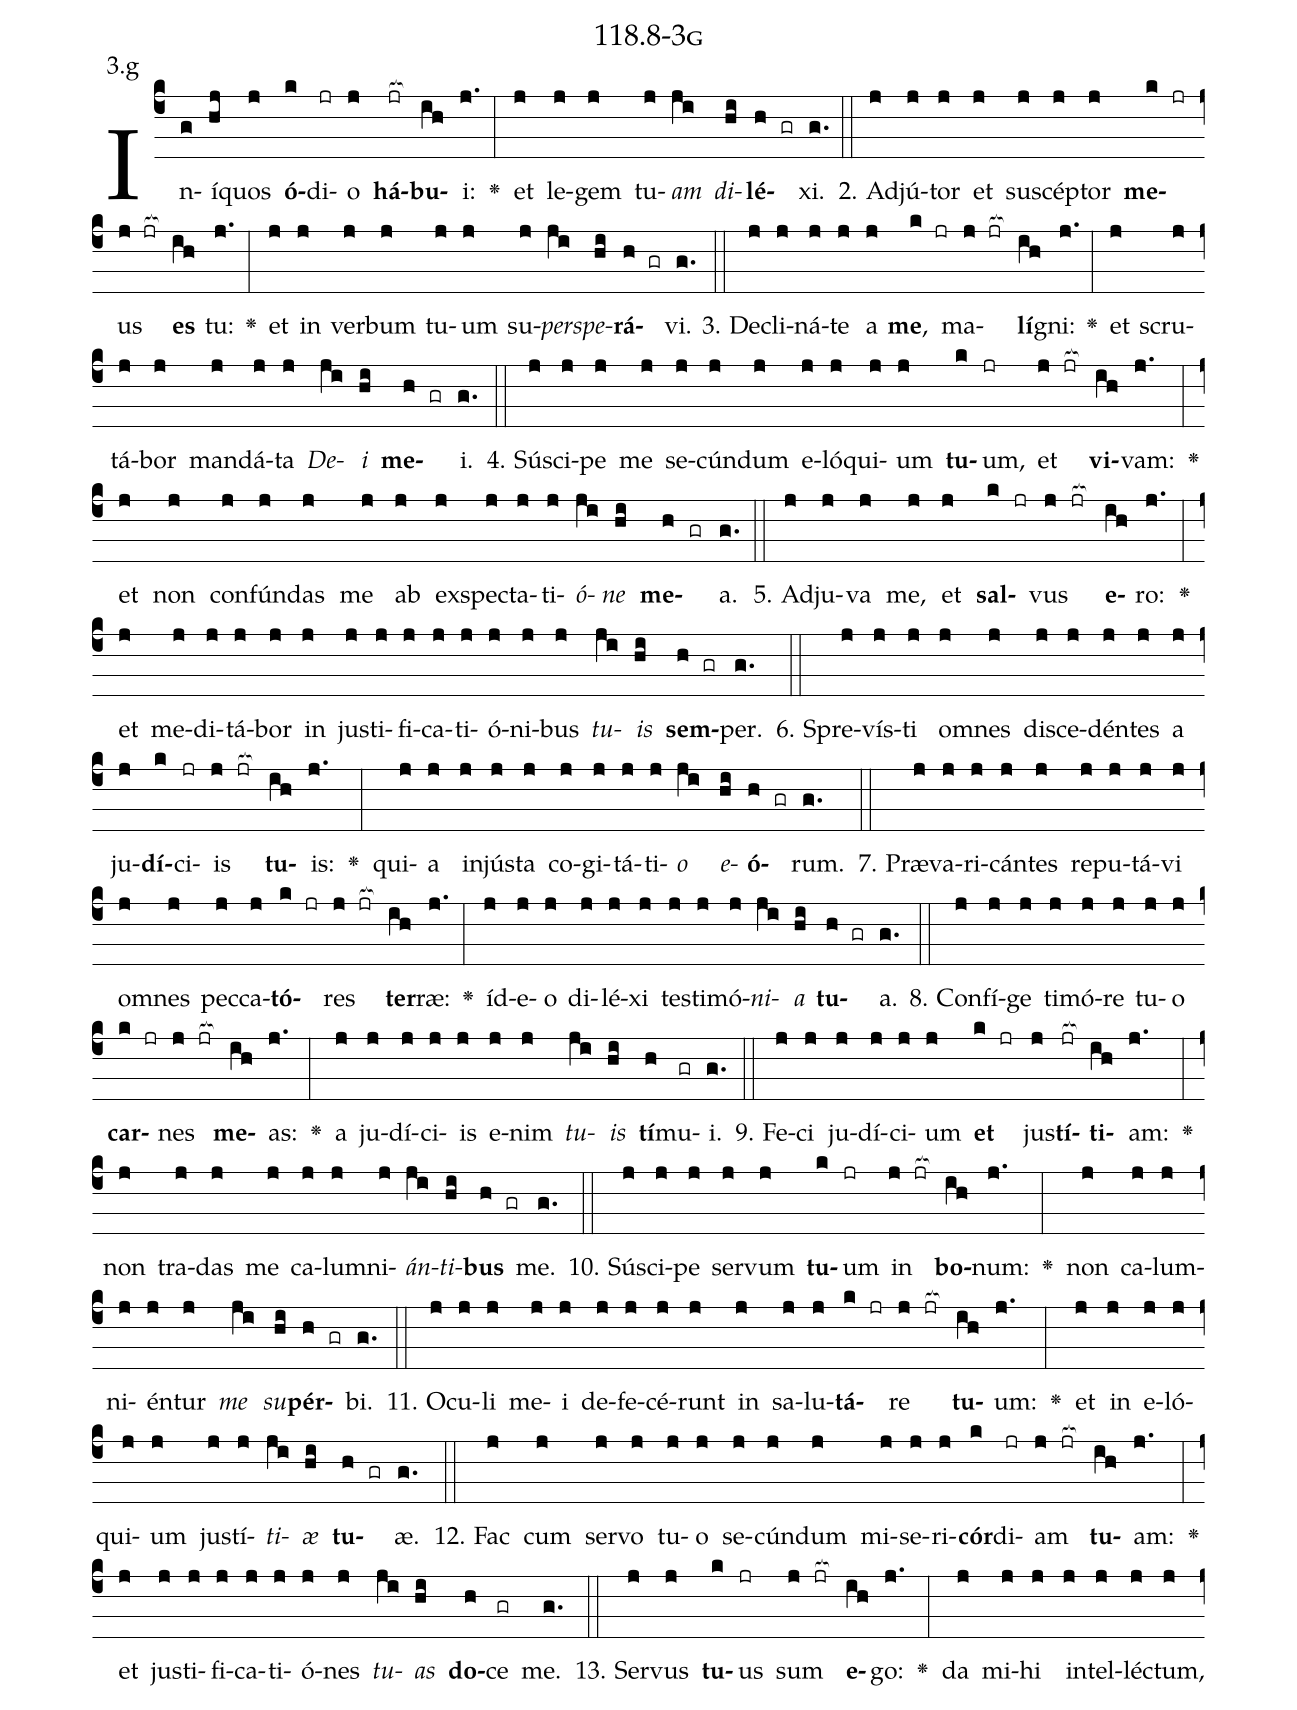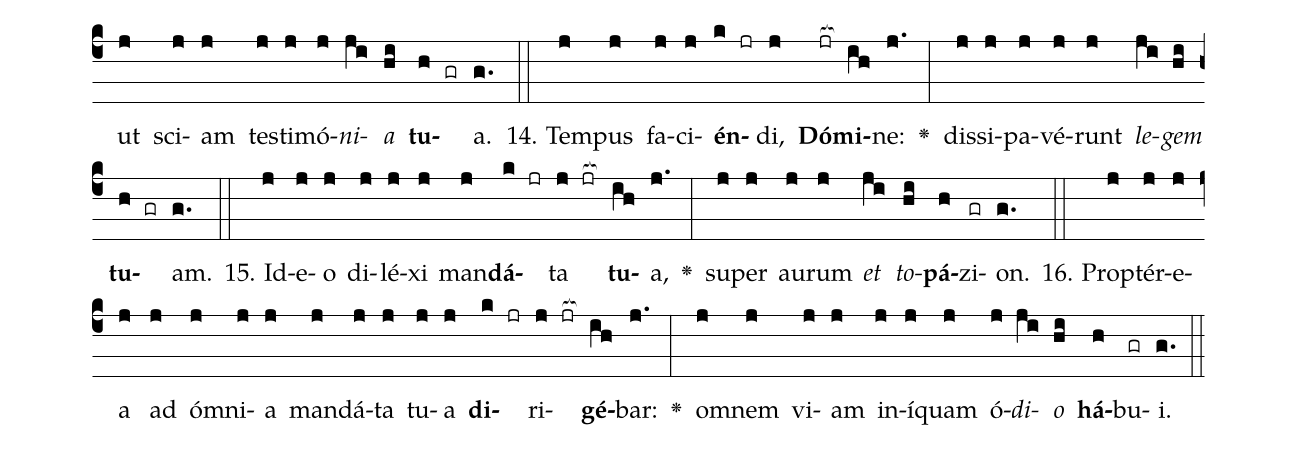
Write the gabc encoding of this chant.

name: 118.8-3g;
annotation: 3.g;
%%
(c4)In(g)í(hj)quos(j) <b>ó</b>(k)di(jr)o(j) <b>há</b>(jr[ocb:1{])<b>bu</b>(ih[ocb:0}])i:(j.) <v>\greheightstar</v>(:) et(j) le(j)gem(j) tu(j)<i>am</i>(ji) <i>di</i>(hi)<b>lé</b>(h gr)xi.(g.) (::)
2. Ad(j)jú(j)tor(j) et(j) su(j)scép(j)tor(j) <b>me</b>(k jr)us(j jr[ocb:1{]) <b>es</b>(ih[ocb:0}]) tu:(j.) <v>\greheightstar</v>(:) et(j) in(j) ver(j)bum(j) tu(j)um(j) su(j)<i>per</i>(ji)<i>spe</i>(hi)<b>rá</b>(h gr)vi.(g.) (::)
3. De(j)cli(j)ná(j)te(j) a(j) <b>me</b>,(k jr) ma(j jr[ocb:1{])<b>lí</b>(ih[ocb:0}])gni:(j.) <v>\greheightstar</v>(:) et(j) scru(j)tá(j)bor(j) man(j)dá(j)ta(j) <i>De</i>(ji)<i>i</i>(hi) <b>me</b>(h gr)i.(g.) (::)
4. Sú(j)sci(j)pe(j) me(j) se(j)cún(j)dum(j) e(j)ló(j)qui(j)um(j) <b>tu</b>(k)um,(jr) et(j jr[ocb:1{]) <b>vi</b>(ih[ocb:0}])vam:(j.) <v>\greheightstar</v>(:) et(j) non(j) con(j)fún(j)das(j) me(j) ab(j) ex(j)spec(j)ta(j)ti(j)<i>ó</i>(ji)<i>ne</i>(hi) <b>me</b>(h gr)a.(g.) (::)
5. Ad(j)ju(j)va(j) me,(j) et(j) <b>sal</b>(k jr)vus(j jr[ocb:1{]) <b>e</b>(ih[ocb:0}])ro:(j.) <v>\greheightstar</v>(:) et(j) me(j)di(j)tá(j)bor(j) in(j) jus(j)ti(j)fi(j)ca(j)ti(j)ó(j)ni(j)bus(j) <i>tu</i>(ji)<i>is</i>(hi) <b>sem</b>(h gr)per.(g.) (::)
6. Spre(j)vís(j)ti(j) om(j)nes(j) di(j)sce(j)dén(j)tes(j) a(j) ju(j)<b>dí</b>(k)ci(jr)is(j jr[ocb:1{]) <b>tu</b>(ih[ocb:0}])is:(j.) <v>\greheightstar</v>(:) qui(j)a(j) in(j)jús(j)ta(j) co(j)gi(j)tá(j)ti(j)<i>o</i>(ji) <i>e</i>(hi)<b>ó</b>(h gr)rum.(g.) (::)
7. Præ(j)va(j)ri(j)cán(j)tes(j) re(j)pu(j)tá(j)vi(j) om(j)nes(j) pec(j)ca(j)<b>tó</b>(k jr)res(j jr[ocb:1{]) <b>ter</b>(ih[ocb:0}])ræ:(j.) <v>\greheightstar</v>(:) íd(j)e(j)o(j) di(j)lé(j)xi(j) tes(j)ti(j)mó(j)<i>ni</i>(ji)<i>a</i>(hi) <b>tu</b>(h gr)a.(g.) (::)
8. Con(j)fí(j)ge(j) ti(j)mó(j)re(j) tu(j)o(j) <b>car</b>(k jr)nes(j jr[ocb:1{]) <b>me</b>(ih[ocb:0}])as:(j.) <v>\greheightstar</v>(:) a(j) ju(j)dí(j)ci(j)is(j) e(j)nim(j) <i>tu</i>(ji)<i>is</i>(hi) <b>tí</b>(h)mu(gr)i.(g.) (::)
9. Fe(j)ci(j) ju(j)dí(j)ci(j)um(j) <b>et</b>(k jr) jus(j)<b>tí</b>(jr[ocb:1{])<b>ti</b>(ih[ocb:0}])am:(j.) <v>\greheightstar</v>(:) non(j) tra(j)das(j) me(j) ca(j)lum(j)ni(j)<i>án</i>(ji)<i>ti</i>(hi)<b>bus</b>(h gr) me.(g.) (::)
10. Sú(j)sci(j)pe(j) ser(j)vum(j) <b>tu</b>(k)um(jr) in(j jr[ocb:1{]) <b>bo</b>(ih[ocb:0}])num:(j.) <v>\greheightstar</v>(:) non(j) ca(j)lum(j)ni(j)én(j)tur(j) <i>me</i>(ji) <i>su</i>(hi)<b>pér</b>(h gr)bi.(g.) (::)
11. O(j)cu(j)li(j) me(j)i(j) de(j)fe(j)cé(j)runt(j) in(j) sa(j)lu(j)<b>tá</b>(k jr)re(j jr[ocb:1{]) <b>tu</b>(ih[ocb:0}])um:(j.) <v>\greheightstar</v>(:) et(j) in(j) e(j)ló(j)qui(j)um(j) jus(j)tí(j)<i>ti</i>(ji)<i>æ</i>(hi) <b>tu</b>(h gr)æ.(g.) (::)
12. Fac(j) cum(j) ser(j)vo(j) tu(j)o(j) se(j)cún(j)dum(j) mi(j)se(j)ri(j)<b>cór</b>(k)di(jr)am(j jr[ocb:1{]) <b>tu</b>(ih[ocb:0}])am:(j.) <v>\greheightstar</v>(:) et(j) jus(j)ti(j)fi(j)ca(j)ti(j)ó(j)nes(j) <i>tu</i>(ji)<i>as</i>(hi) <b>do</b>(h)ce(gr) me.(g.) (::)
13. Ser(j)vus(j) <b>tu</b>(k)us(jr) sum(j jr[ocb:1{]) <b>e</b>(ih[ocb:0}])go:(j.) <v>\greheightstar</v>(:) da(j) mi(j)hi(j) in(j)tel(j)léc(j)tum,(j) ut(j) sci(j)am(j) tes(j)ti(j)mó(j)<i>ni</i>(ji)<i>a</i>(hi) <b>tu</b>(h gr)a.(g.) (::)
14. Tem(j)pus(j) fa(j)ci(j)<b>én</b>(k jr)di,(j) <b>Dó</b>(jr[ocb:1{])<b>mi</b>(ih[ocb:0}])ne:(j.) <v>\greheightstar</v>(:) dis(j)si(j)pa(j)vé(j)runt(j) <i>le</i>(ji)<i>gem</i>(hi) <b>tu</b>(h gr)am.(g.) (::)
15. Id(j)e(j)o(j) di(j)lé(j)xi(j) man(j)<b>dá</b>(k jr)ta(j jr[ocb:1{]) <b>tu</b>(ih[ocb:0}])a,(j.) <v>\greheightstar</v>(:) su(j)per(j) au(j)rum(j) <i>et</i>(ji) <i>to</i>(hi)<b>pá</b>(h)zi(gr)on.(g.) (::)
16. Prop(j)tér(j)e(j)a(j) ad(j) óm(j)ni(j)a(j) man(j)dá(j)ta(j) tu(j)a(j) <b>di</b>(k jr)ri(j jr[ocb:1{])<b>gé</b>(ih[ocb:0}])bar:(j.) <v>\greheightstar</v>(:) om(j)nem(j) vi(j)am(j) in(j)í(j)quam(j) ó(j)<i>di</i>(ji)<i>o</i>(hi) <b>há</b>(h)bu(gr)i.(g.) (::)
